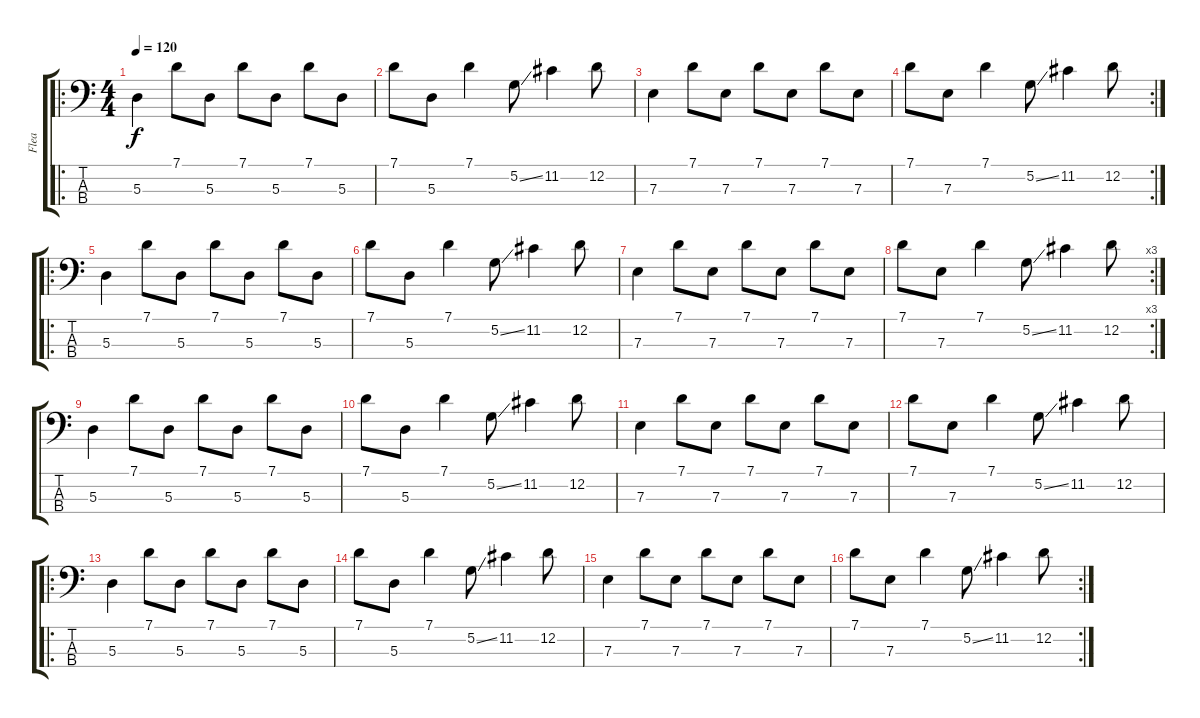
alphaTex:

\track ("Flea" "Flea") {instrument electricbassfinger}
\staff {score tabs}
\tuning (G2 D2 A1 E1) {hide}
\ro
\ts (4 4)
\tempo 120
\clef f4
\ks c
5.3.4{dy f instrument electricbassfinger} 7.1.8 5.3.8 7.1.8 5.3.8 7.1.8 5.3.8 |
7.1.8 5.3.8 7.1.4 5.2{ss}.8 11.2.4 12.2.8 |
7.3.4 7.1.8 7.3.8 7.1.8 7.3.8 7.1.8 7.3.8 |
\rc 2
7.1.8 7.3.8 7.1.4 5.2{ss}.8 11.2.4 12.2.8 |
\ro
5.3.4 7.1.8 5.3.8 7.1.8 5.3.8 7.1.8 5.3.8 |
7.1.8 5.3.8 7.1.4 5.2{ss}.8 11.2.4 12.2.8 |
7.3.4 7.1.8 7.3.8 7.1.8 7.3.8 7.1.8 7.3.8 |
\rc 3
7.1.8 7.3.8 7.1.4 5.2{ss}.8 11.2.4 12.2.8 |
5.3.4 7.1.8 5.3.8 7.1.8 5.3.8 7.1.8 5.3.8 |
7.1.8 5.3.8 7.1.4 5.2{ss}.8 11.2.4 12.2.8 |
7.3.4 7.1.8 7.3.8 7.1.8 7.3.8 7.1.8 7.3.8 |
7.1.8 7.3.8 7.1.4 5.2{ss}.8 11.2.4 12.2.8 |
\ro
5.3.4 7.1.8 5.3.8 7.1.8 5.3.8 7.1.8 5.3.8 |
7.1.8 5.3.8 7.1.4 5.2{ss}.8 11.2.4 12.2.8 |
7.3.4 7.1.8 7.3.8 7.1.8 7.3.8 7.1.8 7.3.8 |
\rc 2
7.1.8 7.3.8 7.1.4 5.2{ss}.8 11.2.4 12.2.8
